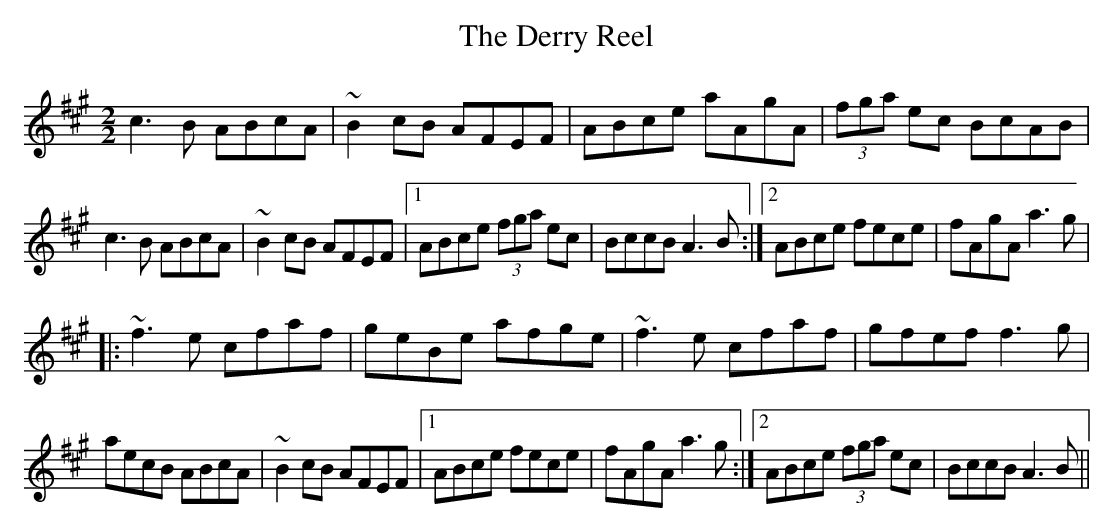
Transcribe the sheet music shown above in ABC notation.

X:1
T:Derry Reel, The
M:2/2
L:1/8
K:A
c3B ABcA|~B2cB AFEF|ABce aAgA|(3fga ec BcAB|
c3B ABcA|~B2cB AFEF|1 ABce (3fga ec|BccB A3B:|2 ABce fece|fAgA a3g|
||:~f3e cfaf|geBe afge|~f3e cfaf|gfef f3g|
aecB ABcA|~B2cB AFEF|1 ABce fece|fAgA a3g:|2 ABce (3fga ec|BccB A3B||
